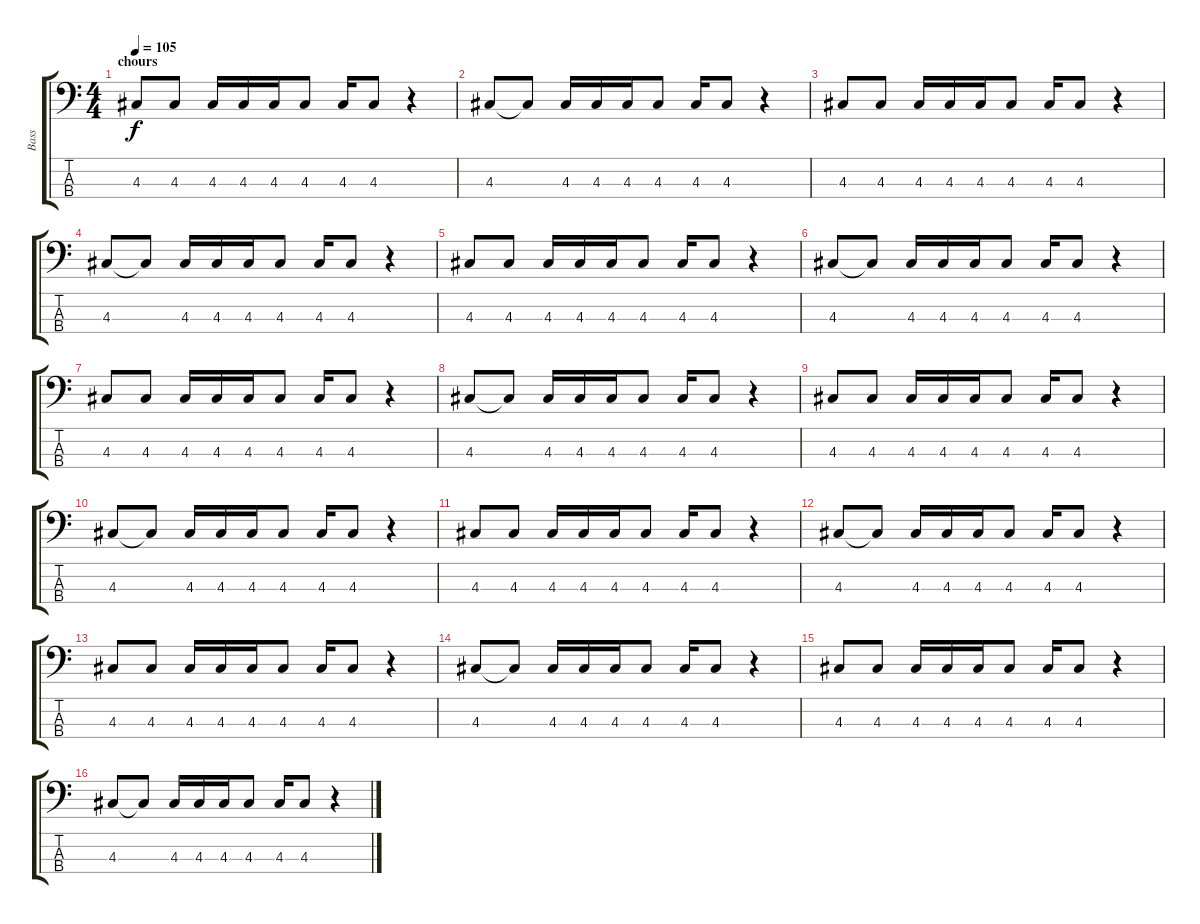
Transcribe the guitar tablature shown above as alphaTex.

\track ("Bass" "Bass") {instrument electricbassfinger}
\staff {score tabs}
\tuning (G2 D2 A1 E1) {hide}
\ts (4 4)
\section ("" "chours")
\tempo 105
\clef f4
\ks c
4.3.8{dy f} 4.3.8 4.3.16 4.3.16 4.3.16 4.3.8 4.3.16 4.3.8 r.4 |
4.3.8 4.3{t}.8 4.3.16 4.3.16 4.3.16 4.3.8 4.3.16 4.3.8 r.4 |
4.3.8 4.3.8 4.3.16 4.3.16 4.3.16 4.3.8 4.3.16 4.3.8 r.4 |
4.3.8 4.3{t}.8 4.3.16 4.3.16 4.3.16 4.3.8 4.3.16 4.3.8 r.4 |
4.3.8 4.3.8 4.3.16 4.3.16 4.3.16 4.3.8 4.3.16 4.3.8 r.4 |
4.3.8 4.3{t}.8 4.3.16 4.3.16 4.3.16 4.3.8 4.3.16 4.3.8 r.4 |
4.3.8 4.3.8 4.3.16 4.3.16 4.3.16 4.3.8 4.3.16 4.3.8 r.4 |
4.3.8 4.3{t}.8 4.3.16 4.3.16 4.3.16 4.3.8 4.3.16 4.3.8 r.4 |
4.3.8 4.3.8 4.3.16 4.3.16 4.3.16 4.3.8 4.3.16 4.3.8 r.4 |
4.3.8 4.3{t}.8 4.3.16 4.3.16 4.3.16 4.3.8 4.3.16 4.3.8 r.4 |
4.3.8 4.3.8 4.3.16 4.3.16 4.3.16 4.3.8 4.3.16 4.3.8 r.4 |
4.3.8 4.3{t}.8 4.3.16 4.3.16 4.3.16 4.3.8 4.3.16 4.3.8 r.4 |
4.3.8 4.3.8 4.3.16 4.3.16 4.3.16 4.3.8 4.3.16 4.3.8 r.4 |
4.3.8 4.3{t}.8 4.3.16 4.3.16 4.3.16 4.3.8 4.3.16 4.3.8 r.4 |
4.3.8 4.3.8 4.3.16 4.3.16 4.3.16 4.3.8 4.3.16 4.3.8 r.4 |
4.3.8 4.3{t}.8 4.3.16 4.3.16 4.3.16 4.3.8 4.3.16 4.3.8 r.4
